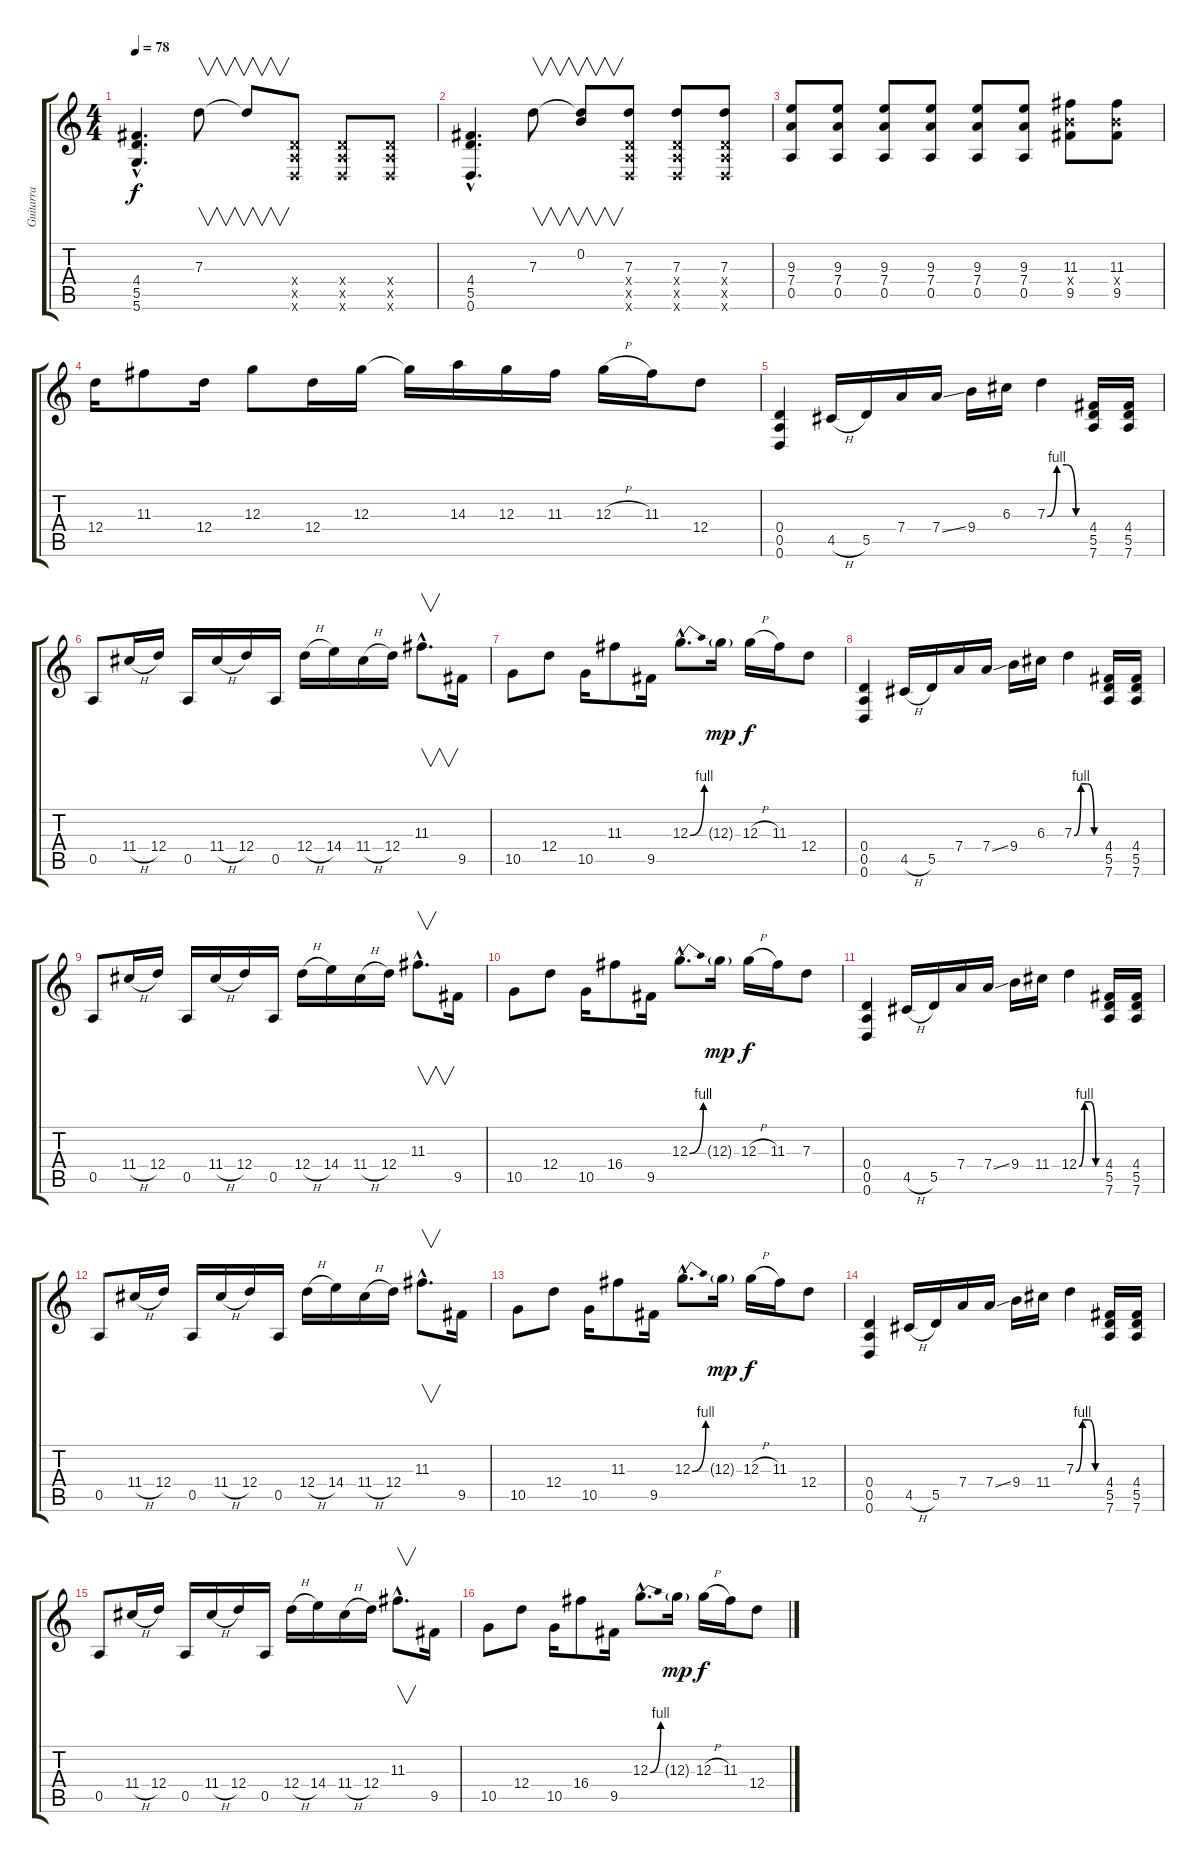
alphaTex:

\track ("Guitarra" "Guitarra") {instrument distortionguitar}
\staff {score tabs}
\tuning (E4 B3 G3 D3 A2 D2) {hide}
\ts (4 4)
\tempo 78
\clef g2
\ks c
(4.4{hac} 5.5{hac} 5.6{hac}).4{d dy f} 7.3.8{v} 7.3{t}.8{v} (0.4{x} 0.5{x} 0.6{x}).8 (0.4{x} 0.5{x} 0.6{x}).8 (0.4{x} 0.5{x} 0.6{x}).8 |
(4.4{hac} 5.5{hac} 0.6{hac}).4{d} 7.3.8{v} (0.2 7.3{t}).8{v} (7.3 0.4{x} 0.5{x} 0.6{x}).8 (7.3 0.4{x} 0.5{x} 0.6{x}).8 (7.3 0.4{x} 0.5{x} 0.6{x}).8 |
(9.3 7.4 0.5).8 (9.3 7.4 0.5).8 (9.3 7.4 0.5).8 (9.3 7.4 0.5).8 (9.3 7.4 0.5).8 (9.3 7.4 0.5).8 (11.3 9.4{x} 9.5).8 (11.3 9.4{x} 9.5).8 |
12.4.16 11.3.8 12.4.16 12.3.8 12.4.16 12.3.16 12.3{t}.16 14.3.16 12.3.16 11.3.16 12.3{h}.16 11.3.16 12.4.8 |
(0.4 0.5 0.6).4 4.5{h}.16 5.5.16 7.4.16 7.4{ss}.16 9.4.16 6.3.16 7.3{be (custom 0 0 15 4 30 4 45 0 60 0)}.4 (4.4 5.5 7.6).16 (4.4 5.5 7.6).16 |
0.5.8 11.4{h}.16 12.4.16 0.5.16 11.4{h}.16 12.4.16 0.5.16 12.4{h}.16 14.4.16 11.4{h}.16 12.4.16 11.3{hac}.8{v d} 9.5.16 |
10.5.8 12.4.8 10.5.16 11.3.8 9.5.16 12.3{be (bend 0 0 60 4) hac}.8{d} 12.3{g}.16{dy mp} 12.3{h}.16{dy f} 11.3.16 12.4.8 |
(0.4 0.5 0.6).4 4.5{h}.16 5.5.16 7.4.16 7.4{ss}.16 9.4.16 6.3.16 7.3{be (custom 0 0 15 4 30 4 45 0 60 0)}.4 (4.4 5.5 7.6).16 (4.4 5.5 7.6).16 |
0.5.8 11.4{h}.16 12.4.16 0.5.16 11.4{h}.16 12.4.16 0.5.16 12.4{h}.16 14.4.16 11.4{h}.16 12.4.16 11.3{hac}.8{v d} 9.5.16 |
10.5.8 12.4.8 10.5.16 16.4.8 9.5.16 12.3{be (bend 0 0 60 4) hac}.8{d} 12.3{g}.16{dy mp} 12.3{h}.16{dy f} 11.3.16 7.3.8 |
(0.4 0.5 0.6).4 4.5{h}.16 5.5.16 7.4.16 7.4{ss}.16 9.4.16 11.4.16 12.4{be (custom 0 0 15 4 30 4 45 0 60 0)}.4 (4.4 5.5 7.6).16 (4.4 5.5 7.6).16 |
0.5.8 11.4{h}.16 12.4.16 0.5.16 11.4{h}.16 12.4.16 0.5.16 12.4{h}.16 14.4.16 11.4{h}.16 12.4.16 11.3{hac}.8{v d} 9.5.16 |
10.5.8 12.4.8 10.5.16 11.3.8 9.5.16 12.3{be (bend 0 0 60 4) hac}.8{d} 12.3{g}.16{dy mp} 12.3{h}.16{dy f} 11.3.16 12.4.8 |
(0.4 0.5 0.6).4 4.5{h}.16 5.5.16 7.4.16 7.4{ss}.16 9.4.16 11.4.16 7.3{be (custom 0 0 15 4 30 4 45 0 60 0)}.4 (4.4 5.5 7.6).16 (4.4 5.5 7.6).16 |
0.5.8 11.4{h}.16 12.4.16 0.5.16 11.4{h}.16 12.4.16 0.5.16 12.4{h}.16 14.4.16 11.4{h}.16 12.4.16 11.3{hac}.8{v d} 9.5.16 |
10.5.8 12.4.8 10.5.16 16.4.8 9.5.16 12.3{be (bend 0 0 60 4) hac}.8{d} 12.3{g}.16{dy mp} 12.3{h}.16{dy f} 11.3.16 12.4.8
